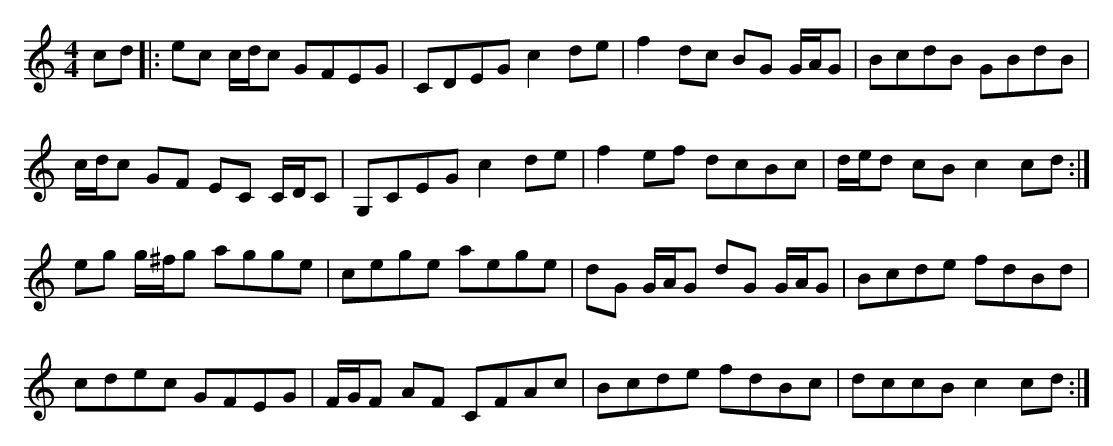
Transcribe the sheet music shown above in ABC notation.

X:1
M:4/4
K:C
cd|:ec c/d/c GFEG|CDEG c2 de|f2 dc BG G/A/G|BcdB GBdB|
c/d/c GF EC C/D/C|G,CEG c2 de|f2 ef dcBc|d/e/d cB c2 cd:|
eg g/^f/g agge|cege aege|dG G/A/G dG G/A/G|Bcde fdBd|
cdec GFEG|F/G/F AF CFAc|Bcde fdBc|dccB c2 cd:|
